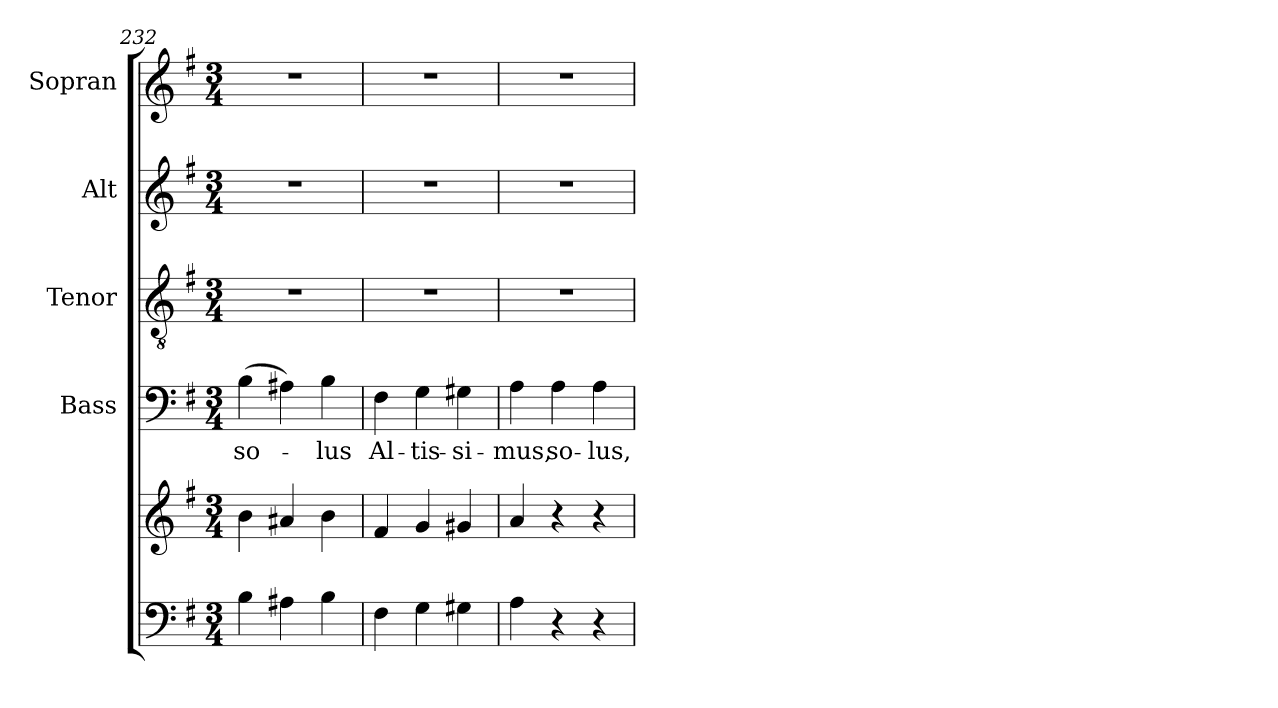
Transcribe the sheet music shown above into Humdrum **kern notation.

**kern	**kern	**kern	**text	**kern	**kern	**kern
*part5	*part5	*part4	*part4	*part3	*part2	*part1
*staff6	*staff5	*staff4	*staff4	*staff3	*staff2	*staff1
*	*	*I"Bass	*	*I"Tenor	*I"Alt	*I"Sopran
*	*	*I'B.	*	*I'T.	*I'A.	*I'S.
*clefF4	*clefG2	*clefF4	*	*clefGv2	*clefG2	*clefG2
*k[f#]	*k[f#]	*k[f#]	*	*k[f#]	*k[f#]	*k[f#]
*G:	*G:	*G:	*	*G:	*G:	*G:
*M3/4	*M3/4	*M3/4	*	*M3/4	*M3/4	*M3/4
=232	=232	=232	=232	=232	=232	=232
!	!	!	!LO:LY:b	!	!	!
4B\	4b\	(>4B\	so-	2.r	2.r	2.r
4A#X\	4a#X/	4A#X\)	.	.	.	.
!	!	!	!LO:LY:b	!	!	!
4B\	4b\	4B\	-lus	.	.	.
=233	=233	=233	=233	=233	=233	=233
!	!	!	!LO:LY:b	!	!	!
4F#\	4f#/	4F#\	Al-	2.r	2.r	2.r
!	!	!	!LO:LY:b	!	!	!
4G\	4g/	4G\	-tis-	.	.	.
!	!	!	!LO:LY:b	!	!	!
4G#X\	4g#X/	4G#X\	-si-	.	.	.
=234	=234	=234	=234	=234	=234	=234
!	!	!	!LO:LY:b	!	!	!
4A\	4a/	4A\	-mus,	2.r	2.r	2.r
!	!	!	!LO:LY:b	!	!	!
4r	4r	4A\	so-	.	.	.
!	!	!	!LO:LY:b	!	!	!
4r	4r	4A\	-lus,	.	.	.
=	=	=	=	=	=	=
*-	*-	*-	*-	*-	*-	*-
